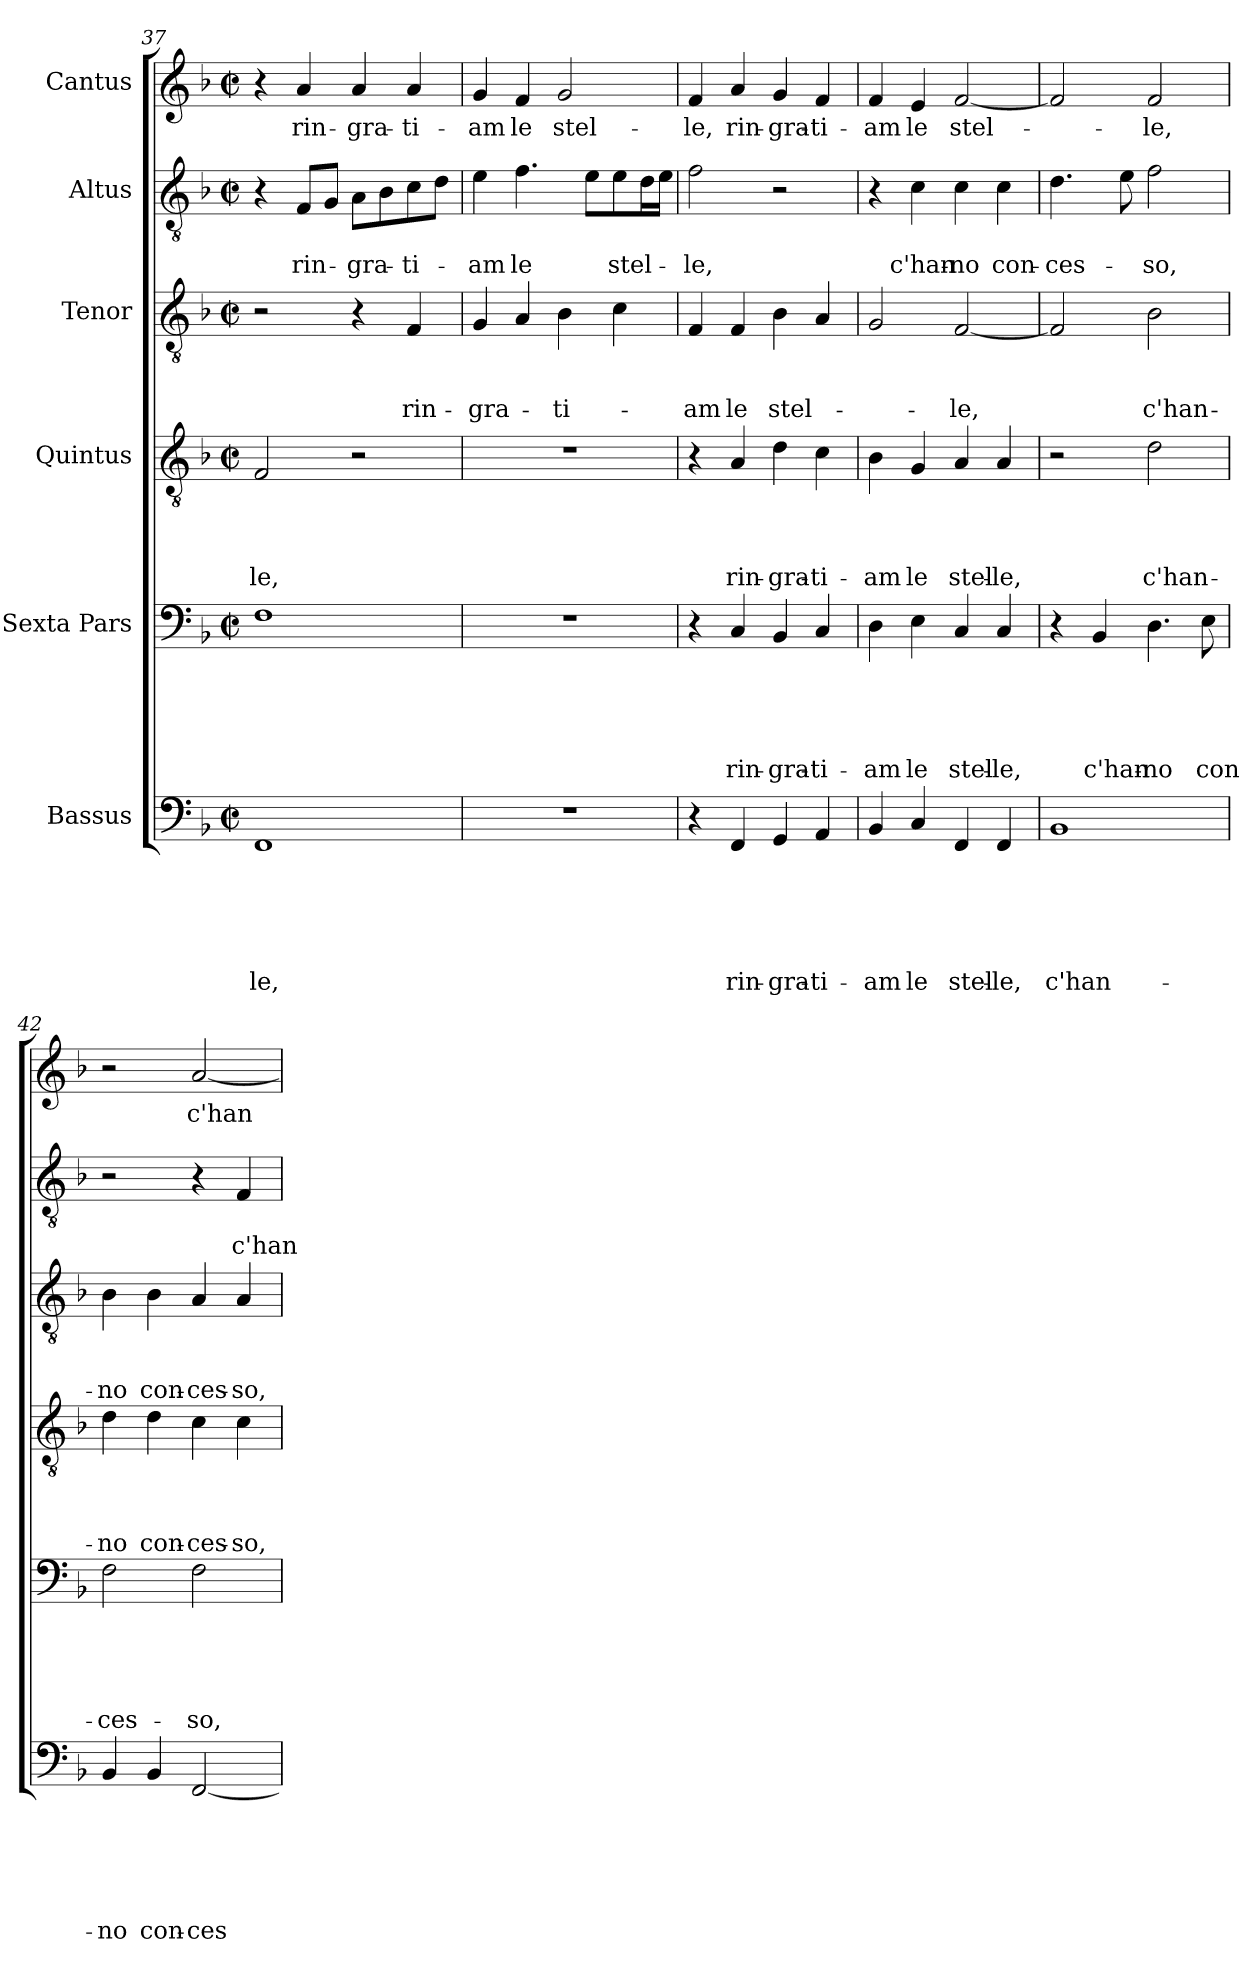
**kern	**text	**text	**text	**text	**text	**text	**kern	**text	**text	**text	**text	**text	**kern	**text	**text	**text	**text	**kern	**text	**text	**text	**kern	**text	**text	**kern	**text
*part6	*part6	*part6	*part6	*part6	*part6	*part6	*part5	*part5	*part5	*part5	*part5	*part5	*part4	*part4	*part4	*part4	*part4	*part3	*part3	*part3	*part3	*part2	*part2	*part2	*part1	*part1
*staff6	*staff6	*staff6	*staff6	*staff6	*staff6	*staff6	*staff5	*staff5	*staff5	*staff5	*staff5	*staff5	*staff4	*staff4	*staff4	*staff4	*staff4	*staff3	*staff3	*staff3	*staff3	*staff2	*staff2	*staff2	*staff1	*staff1
*I"Bassus	*	*	*	*	*	*	*I"Sexta Pars	*	*	*	*	*	*I"Quintus	*	*	*	*	*I"Tenor	*	*	*	*I"Altus	*	*	*I"Cantus	*
*clefF4	*	*	*	*	*	*	*clefF4	*	*	*	*	*	*clefGv2	*	*	*	*	*clefGv2	*	*	*	*clefGv2	*	*	*clefG2	*
*k[b-]	*	*	*	*	*	*	*k[b-]	*	*	*	*	*	*k[b-]	*	*	*	*	*k[b-]	*	*	*	*k[b-]	*	*	*k[b-]	*
*F:	*	*	*	*	*	*	*F:	*	*	*	*	*	*F:	*	*	*	*	*F:	*	*	*	*F:	*	*	*F:	*
*M2/2	*	*	*	*	*	*	*M2/2	*	*	*	*	*	*M2/2	*	*	*	*	*M2/2	*	*	*	*M2/2	*	*	*M2/2	*
*met(c|)	*	*	*	*	*	*	*met(c|)	*	*	*	*	*	*met(c|)	*	*	*	*	*met(c|)	*	*	*	*met(c|)	*	*	*met(c|)	*
=37	=37	=37	=37	=37	=37	=37	=37	=37	=37	=37	=37	=37	=37	=37	=37	=37	=37	=37	=37	=37	=37	=37	=37	=37	=37	=37
1FF	.	.	.	.	.	-le,	1F	.	.	.	.	.	2F/	.	.	.	-le,	2r	.	.	.	4r	.	.	4r	.
.	.	.	.	.	.	.	.	.	.	.	.	.	.	.	.	.	.	.	.	.	.	8F/L	.	rin-	4a/	rin-
.	.	.	.	.	.	.	.	.	.	.	.	.	.	.	.	.	.	.	.	.	.	8G/J	.	.	.	.
.	.	.	.	.	.	.	.	.	.	.	.	.	2r	.	.	.	.	4r	.	.	.	8A\L	.	-gra-	4a/	-gra-
.	.	.	.	.	.	.	.	.	.	.	.	.	.	.	.	.	.	.	.	.	.	8B-\	.	.	.	.
.	.	.	.	.	.	.	.	.	.	.	.	.	.	.	.	.	.	4F/	.	.	rin-	8c\	.	-ti-	4a/	-ti-
.	.	.	.	.	.	.	.	.	.	.	.	.	.	.	.	.	.	.	.	.	.	8d\J	.	.	.	.
=38	=38	=38	=38	=38	=38	=38	=38	=38	=38	=38	=38	=38	=38	=38	=38	=38	=38	=38	=38	=38	=38	=38	=38	=38	=38	=38
1r	.	.	.	.	.	.	1r	.	.	.	.	.	1r	.	.	.	.	4G/	.	.	-gra-	4e\	.	-am	4g/	-am
.	.	.	.	.	.	.	.	.	.	.	.	.	.	.	.	.	.	4A/	.	.	.	4.f\	.	le	4f/	le
.	.	.	.	.	.	.	.	.	.	.	.	.	.	.	.	.	.	4B-\	.	.	-ti-	.	.	.	2g/	stel-
.	.	.	.	.	.	.	.	.	.	.	.	.	.	.	.	.	.	.	.	.	.	8e\L	.	.	.	.
.	.	.	.	.	.	.	.	.	.	.	.	.	.	.	.	.	.	4c\	.	.	.	8e\	.	stel-	.	.
.	.	.	.	.	.	.	.	.	.	.	.	.	.	.	.	.	.	.	.	.	.	16d\L	.	.	.	.
.	.	.	.	.	.	.	.	.	.	.	.	.	.	.	.	.	.	.	.	.	.	16e\JJ	.	.	.	.
!!LO:LB:g=z
=39	=39	=39	=39	=39	=39	=39	=39	=39	=39	=39	=39	=39	=39	=39	=39	=39	=39	=39	=39	=39	=39	=39	=39	=39	=39	=39
4r	.	.	.	.	.	.	4r	.	.	.	.	.	4r	.	.	.	.	4F/	.	.	-am	2f\	.	-le,	4f/	-le,
4FF/	.	.	.	.	.	rin-	4C/	.	.	.	.	-rin-	4A/	.	.	.	rin-	4F/	.	.	le	.	.	.	4a/	rin-
4GG/	.	.	.	.	.	-gra-	4BB-/	.	.	.	.	-gra-	4d\	.	.	.	-gra-	4B-\	.	.	stel-	2r	.	.	4g/	-gra-
4AA/	.	.	.	.	.	-ti-	4C/	.	.	.	.	-ti-	4c\	.	.	.	-ti-	4A/	.	.	.	.	.	.	4f/	-ti-
=40	=40	=40	=40	=40	=40	=40	=40	=40	=40	=40	=40	=40	=40	=40	=40	=40	=40	=40	=40	=40	=40	=40	=40	=40	=40	=40
4BB-/	.	.	.	.	.	-am	4D\	.	.	.	.	-am	4B-\	.	.	.	-am	2G/	.	.	.	4r	.	.	4f/	-am
4C/	.	.	.	.	.	le	4E\	.	.	.	.	le	4G/	.	.	.	le	.	.	.	.	4c\	.	c'han-	4e/	le
4FF/	.	.	.	.	.	stel-	4C/	.	.	.	.	stel-	4A/	.	.	.	stel-	[2F/	.	.	-le,	4c\	.	-no	[2f/	stel-
4FF/	.	.	.	.	.	-le,	4C/	.	.	.	.	-le,	4A/	.	.	.	-le,	.	.	.	.	4c\	.	con-	.	.
=41	=41	=41	=41	=41	=41	=41	=41	=41	=41	=41	=41	=41	=41	=41	=41	=41	=41	=41	=41	=41	=41	=41	=41	=41	=41	=41
1BB-	.	.	.	.	.	c'han-	4r	.	.	.	.	.	2r	.	.	.	.	2F/]	.	.	.	4.d\	.	-ces-	2f/]	.
.	.	.	.	.	.	.	4BB-/	.	.	.	.	c'han-	.	.	.	.	.	.	.	.	.	.	.	.	.	.
.	.	.	.	.	.	.	.	.	.	.	.	.	.	.	.	.	.	.	.	.	.	8e\	.	.	.	.
.	.	.	.	.	.	.	4.D\	.	.	.	.	-no	2d\	.	.	.	c'han-	2B-\	.	.	c'han-	2f\	.	-so,	2f/	-le,
.	.	.	.	.	.	.	8E\	.	.	.	.	con-	.	.	.	.	.	.	.	.	.	.	.	.	.	.
!!LO:PB:g=z
=42	=42	=42	=42	=42	=42	=42	=42	=42	=42	=42	=42	=42	=42	=42	=42	=42	=42	=42	=42	=42	=42	=42	=42	=42	=42	=42
4BB-/	.	.	.	.	.	-no	2F\	.	.	.	.	-ces-	4d\	.	.	.	-no	4B-\	.	.	-no	2r	.	.	2r	.
4BB-/	.	.	.	.	.	con-	.	.	.	.	.	.	4d\	.	.	.	con-	4B-\	.	.	con-	.	.	.	.	.
[2FF/	.	.	.	.	.	-ces-	2F\	.	.	.	.	-so,	4c\	.	.	.	-ces-	4A/	.	.	-ces-	4r	.	.	[2a/	c'han-
.	.	.	.	.	.	.	.	.	.	.	.	.	4c\	.	.	.	-so,	4A/	.	.	-so,	4F/	.	c'han-	.	.
=	=	=	=	=	=	=	=	=	=	=	=	=	=	=	=	=	=	=	=	=	=	=	=	=	=	=
*-	*-	*-	*-	*-	*-	*-	*-	*-	*-	*-	*-	*-	*-	*-	*-	*-	*-	*-	*-	*-	*-	*-	*-	*-	*-	*-
